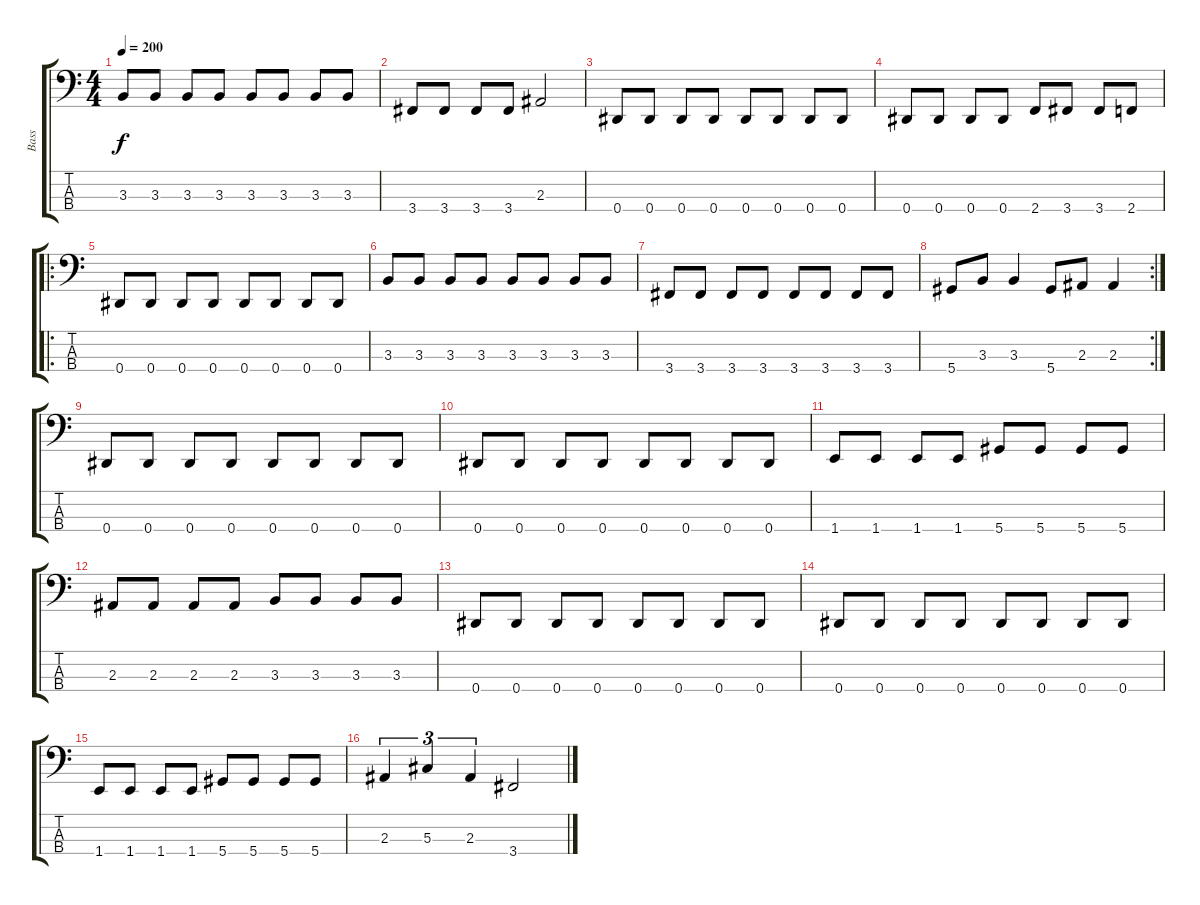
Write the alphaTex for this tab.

\track ("Bass" "Bass") {instrument electricbassfinger}
\staff {score tabs}
\tuning (Gb2 Db2 Ab1 Eb1) {hide}
\ts (4 4)
\tempo 200
\clef f4
\ks c
3.3.8{dy f} 3.3.8 3.3.8 3.3.8 3.3.8 3.3.8 3.3.8 3.3.8 |
3.4.8 3.4.8 3.4.8 3.4.8 2.3.2 |
0.4.8 0.4.8 0.4.8 0.4.8 0.4.8 0.4.8 0.4.8 0.4.8 |
0.4.8 0.4.8 0.4.8 0.4.8 2.4.8 3.4.8 3.4.8 2.4.8 |
\ro
0.4.8 0.4.8 0.4.8 0.4.8 0.4.8 0.4.8 0.4.8 0.4.8 |
3.3.8 3.3.8 3.3.8 3.3.8 3.3.8 3.3.8 3.3.8 3.3.8 |
3.4.8 3.4.8 3.4.8 3.4.8 3.4.8 3.4.8 3.4.8 3.4.8 |
\rc 2
5.4.8 3.3.8 3.3.4 5.4.8 2.3.8 2.3.4 |
0.4.8 0.4.8 0.4.8 0.4.8 0.4.8 0.4.8 0.4.8 0.4.8 |
0.4.8 0.4.8 0.4.8 0.4.8 0.4.8 0.4.8 0.4.8 0.4.8 |
1.4.8 1.4.8 1.4.8 1.4.8 5.4.8 5.4.8 5.4.8 5.4.8 |
2.3.8 2.3.8 2.3.8 2.3.8 3.3.8 3.3.8 3.3.8 3.3.8 |
0.4.8 0.4.8 0.4.8 0.4.8 0.4.8 0.4.8 0.4.8 0.4.8 |
0.4.8 0.4.8 0.4.8 0.4.8 0.4.8 0.4.8 0.4.8 0.4.8 |
1.4.8 1.4.8 1.4.8 1.4.8 5.4.8 5.4.8 5.4.8 5.4.8 |
2.3.4{tu (3 2)} 5.3.4{tu (3 2)} 2.3.4{tu (3 2)} 3.4.2
